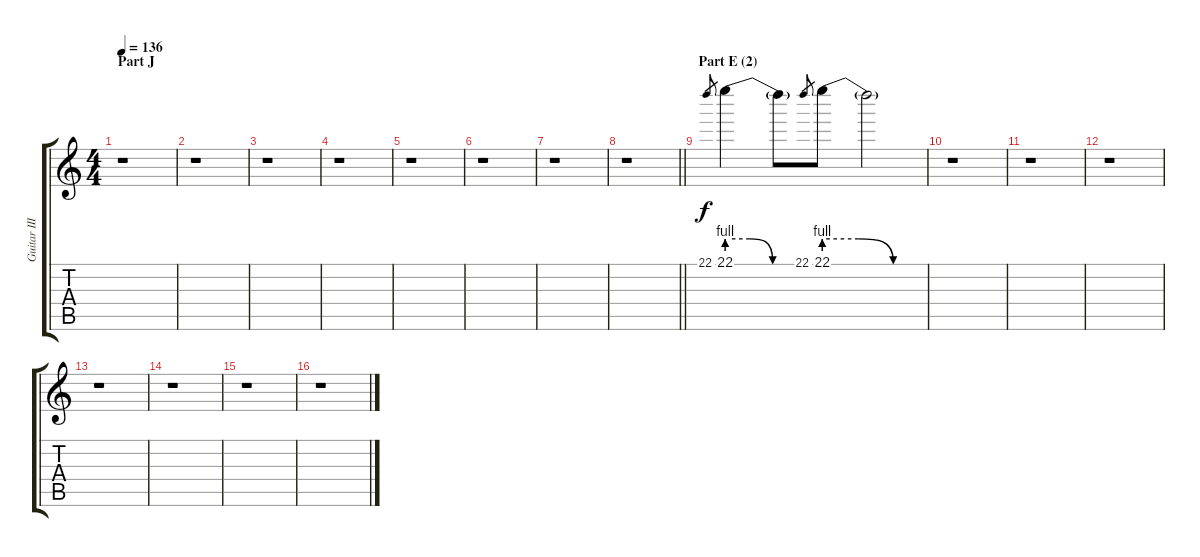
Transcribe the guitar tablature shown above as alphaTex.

\track ("Guitar III (Daita)" "Guitar III") {instrument distortionguitar}
\staff {score tabs}
\tuning (E4 B3 G3 D3 A2 E2) {hide}
\ts (4 4)
\section ("" "Part J")
\tempo 136
\clef g2
\ks c
r.1{dy f} |
r.1 |
r.1 |
r.1 |
r.1 |
r.1 |
r.1 |
\barLineRight lightlight
r.1 |
\section ("" "Part E (2)")
22.1.8{gr} 22.1{be (custom 0 4 20 4 40 0 60 0)}.4{volume 16 balance 8} 22.1{t}.8 22.1.8{gr} 22.1{be (custom 0 4 20 4 40 0 60 0)}.8 22.1{t}.2 |
r.1 |
r.1 |
r.1 |
r.1 |
r.1 |
r.1 |
r.1
